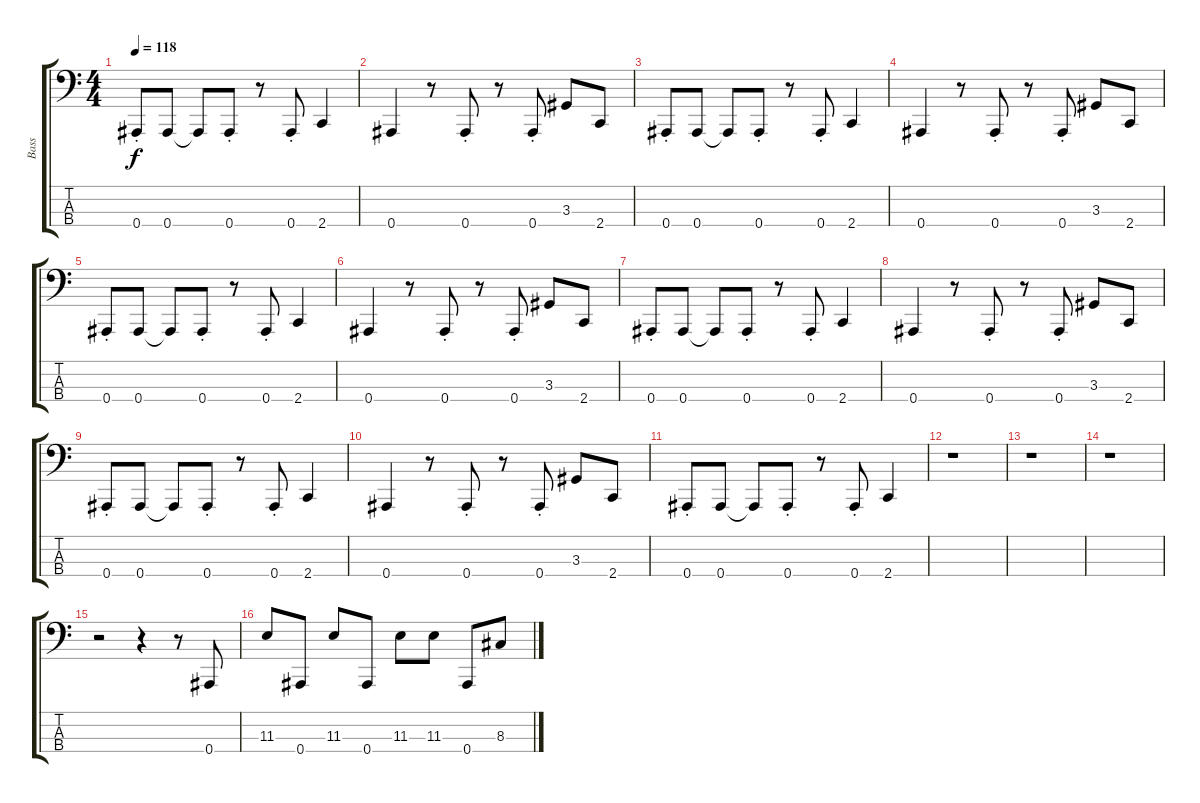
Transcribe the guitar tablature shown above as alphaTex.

\track ("Bass" "Bass") {instrument electricbassfinger}
\staff {score tabs}
\tuning (F2 Bb1 F1 Bb0) {hide}
\ts (4 4)
\tempo 118
\clef f4
\ks c
0.4{st}.8{dy f} 0.4.8 0.4{t}.8 0.4{st}.8 r.8 0.4{st}.8 2.4.4 |
0.4.4 r.8 0.4{st}.8 r.8 0.4{st}.8 3.3.8 2.4.8 |
0.4{st}.8 0.4.8 0.4{t}.8 0.4{st}.8 r.8 0.4{st}.8 2.4.4 |
0.4.4 r.8 0.4{st}.8 r.8 0.4{st}.8 3.3.8 2.4.8 |
0.4{st}.8 0.4.8 0.4{t}.8 0.4{st}.8 r.8 0.4{st}.8 2.4.4 |
0.4.4 r.8 0.4{st}.8 r.8 0.4{st}.8 3.3.8 2.4.8 |
0.4{st}.8 0.4.8 0.4{t}.8 0.4{st}.8 r.8 0.4{st}.8 2.4.4 |
0.4.4 r.8 0.4{st}.8 r.8 0.4{st}.8 3.3.8 2.4.8 |
0.4{st}.8 0.4.8 0.4{t}.8 0.4{st}.8 r.8 0.4{st}.8 2.4.4 |
0.4.4 r.8 0.4{st}.8 r.8 0.4{st}.8 3.3.8 2.4.8 |
0.4{st}.8 0.4.8 0.4{t}.8 0.4{st}.8 r.8 0.4{st}.8 2.4.4 |
r.1 |
r.1 |
r.1 |
r.2 r.4 r.8 0.4.8 |
11.3.8 0.4.8 11.3.8 0.4.8 11.3.8 11.3.8 0.4.8 8.3.8
